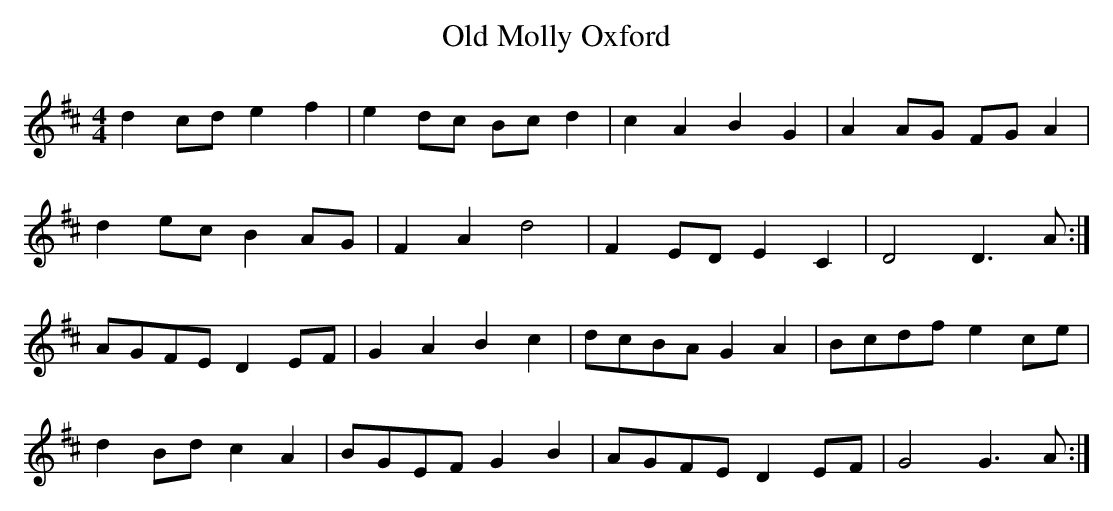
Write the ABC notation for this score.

X:1
T:Old Molly Oxford
M:4/4
L:1/8
K:D
d2cd e2f2|e2dc Bcd2|c2A2 B2G2|A2AG FGA2|
d2 ec  B2 AG|F2A2 d4 |F2ED E2C2|D4 D3 A :|
AGFE D2EF|G2A2 B2c2|dcBA G2A2|Bcdf e2ce|
d2Bd c2A2|BGEF G2B2 |AGFE D2 EF|G4 G3 A:|
